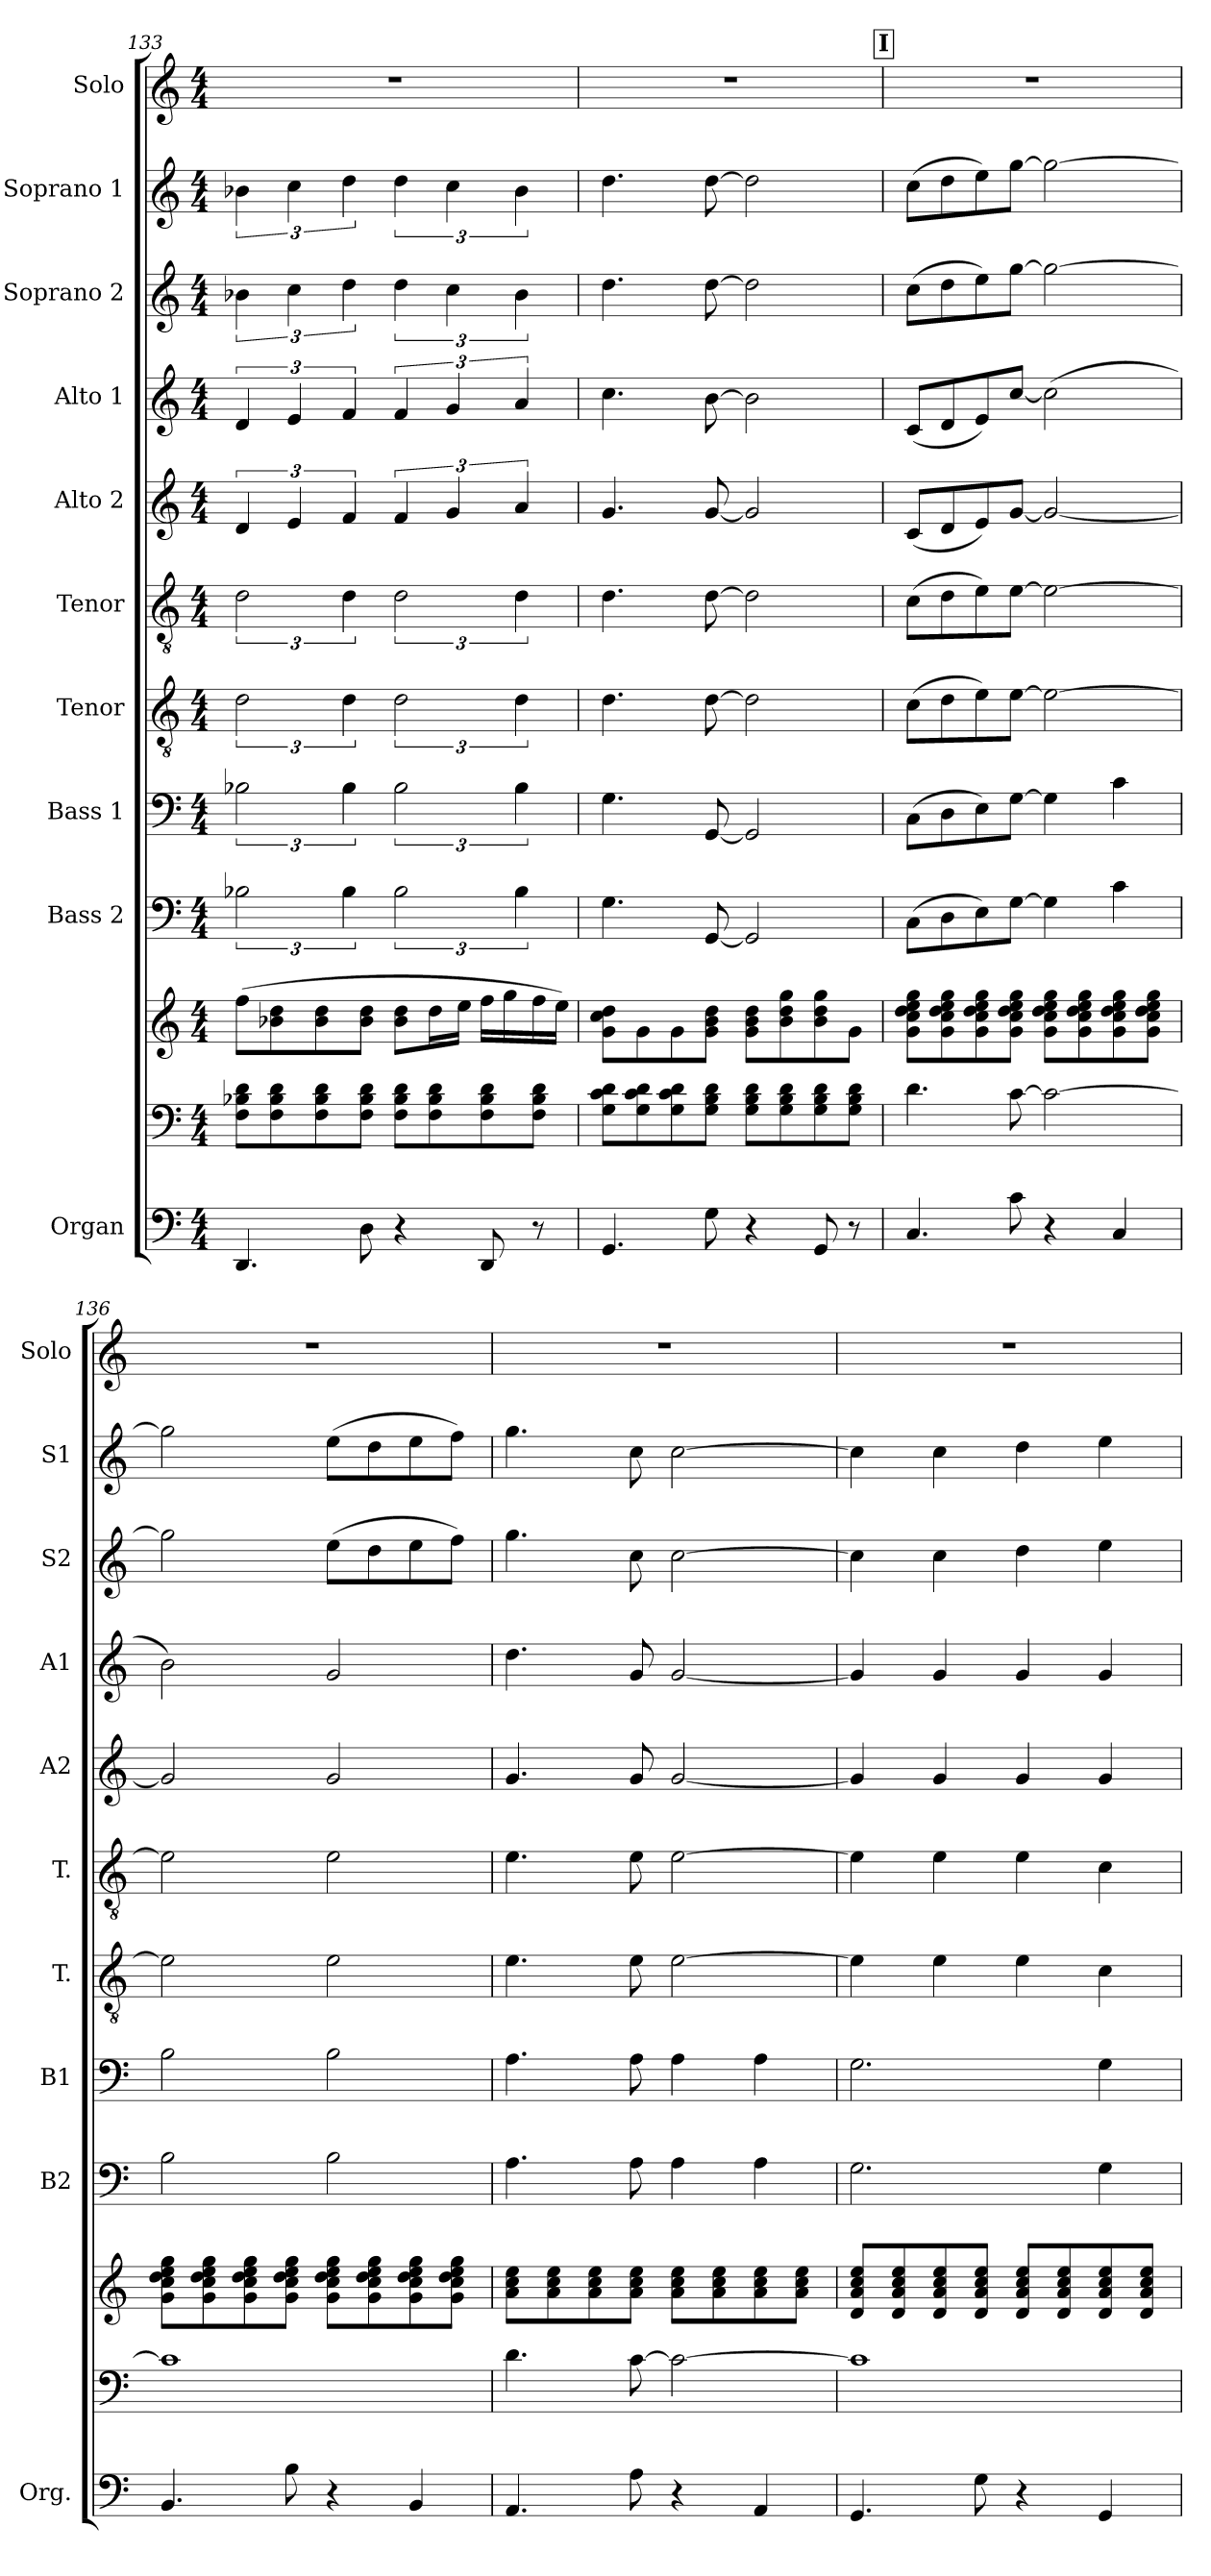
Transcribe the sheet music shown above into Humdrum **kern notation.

**kern	**kern	**kern	**kern	**kern	**kern	**kern	**kern	**kern	**kern	**kern	**kern
*part10	*part10	*part10	*part9	*part8	*part7	*part6	*part5	*part4	*part3	*part2	*part1
*staff12	*staff11	*staff10	*staff9	*staff8	*staff7	*staff6	*staff5	*staff4	*staff3	*staff2	*staff1
*I"Organ	*	*	*I"Bass 2	*I"Bass 1	*I"Tenor	*I"Tenor	*I"Alto 2	*I"Alto 1	*I"Soprano 2	*I"Soprano 1	*I"Solo
*I'Org.	*	*	*I'B2	*I'B1	*I'T.	*I'T.	*I'A2	*I'A1	*I'S2	*I'S1	*I'Solo
*clefF4	*clefF4	*clefG2	*clefF4	*clefF4	*clefGv2	*clefGv2	*clefG2	*clefG2	*clefG2	*clefG2	*clefG2
*k[]	*k[]	*k[]	*k[]	*k[]	*k[]	*k[]	*k[]	*k[]	*k[]	*k[]	*k[]
*M4/4	*M4/4	*M4/4	*M4/4	*M4/4	*M4/4	*M4/4	*M4/4	*M4/4	*M4/4	*M4/4	*M4/4
=133	=133	=133	=133	=133	=133	=133	=133	=133	=133	=133	=133
4.DD/	8F\ 8B-X\ 8d\L	(>8ff\L	3B-X\	3B-X\	3d\	3d\	6d/	6d/	6b-X\	6b-X\	1r
.	8F\ 8B-\ 8d\	8b-X\ 8dd\	.	.	.	.	.	.	.	.	.
.	.	.	.	.	.	.	6e/	6e/	6cc\	6cc\	.
.	8F\ 8B-\ 8d\	8b-\ 8dd\	.	.	.	.	.	.	.	.	.
.	.	.	6B-\	6B-\	6d\	6d\	6f/	6f/	6dd\	6dd\	.
8D\	8F\ 8B-\ 8d\J	8b-\ 8dd\J	.	.	.	.	.	.	.	.	.
4r	8F\ 8B-\ 8d\L	8b-\ 8dd\L	3B-\	3B-\	3d\	3d\	6f/	6f/	6dd\	6dd\	.
.	8F\ 8B-\ 8d\	16dd\L	.	.	.	.	.	.	.	.	.
.	.	.	.	.	.	.	6g/	6g/	6cc\	6cc\	.
.	.	16ee\JJ	.	.	.	.	.	.	.	.	.
8DD/	8F\ 8B-\ 8d\	16ff\LL	.	.	.	.	.	.	.	.	.
.	.	16gg\	.	.	.	.	.	.	.	.	.
.	.	.	6B-\	6B-\	6d\	6d\	6a/	6a/	6b-\	6b-\	.
8r	8F\ 8B-\ 8d\J	16ff\	.	.	.	.	.	.	.	.	.
.	.	16ee\JJ)	.	.	.	.	.	.	.	.	.
=134	=134	=134	=134	=134	=134	=134	=134	=134	=134	=134	=134
4.GG/	8G\ 8c\ 8d\L	8g\ 8cc\ 8dd\L	4.G\	4.G\	4.d\	4.d\	4.g/	4.cc\	4.dd\	4.dd\	1r
.	8G\ 8c\ 8d\	8g\	.	.	.	.	.	.	.	.	.
.	8G\ 8c\ 8d\	8g\	.	.	.	.	.	.	.	.	.
8G\	8G\ 8B\ 8d\J	8g\ 8b\ 8dd\J	[8GG/	[8GG/	[8d\	[8d\	[8g/	[8b\	[8dd\	[8dd\	.
4r	8G\ 8B\ 8d\L	8g\ 8b\ 8dd\L	2GG/]	2GG/]	2d\]	2d\]	2g/]	2b\]	2dd\]	2dd\]	.
.	8G\ 8B\ 8d\	8b\ 8dd\ 8gg\	.	.	.	.	.	.	.	.	.
8GG/	8G\ 8B\ 8d\	8b\ 8dd\ 8gg\	.	.	.	.	.	.	.	.	.
8r	8G\ 8B\ 8d\J	8g\J	.	.	.	.	.	.	.	.	.
!!LO:REH:place=s1:a:B:fs=14:t=I
=135	=135	=135	=135	=135	=135	=135	=135	=135	=135	=135	=135
4.C/	4.d\	8g\ 8cc\ 8dd\ 8ee\ 8gg\L	(>8C\L	(>8C\L	(>8c\L	(>8c\L	(<8c/L	(<8c/L	(>8cc\L	(>8cc\L	1r
.	.	8g\ 8cc\ 8dd\ 8ee\ 8gg\	8D\	8D\	8d\	8d\	8d/	8d/	8dd\	8dd\	.
.	.	8g\ 8cc\ 8dd\ 8ee\ 8gg\	8E\)	8E\)	8e\)	8e\)	8e/)	8e/)	8ee\)	8ee\)	.
8c\	[8c\	8g\ 8cc\ 8dd\ 8ee\ 8gg\J	[8G\J	[8G\J	[8e\J	[8e\J	[8g/J	[8cc/J	[8gg\J	[8gg\J	.
4r	2c\_	8g\ 8cc\ 8dd\ 8ee\ 8gg\L	4G\]	4G\]	2e\_	2e\_	2g/_	(>2cc\]	2gg\_	2gg\_	.
.	.	8g\ 8cc\ 8dd\ 8ee\ 8gg\	.	.	.	.	.	.	.	.	.
4C/	.	8g\ 8cc\ 8dd\ 8ee\ 8gg\	4c\	4c\	.	.	.	.	.	.	.
.	.	8g\ 8cc\ 8dd\ 8ee\ 8gg\J	.	.	.	.	.	.	.	.	.
=136	=136	=136	=136	=136	=136	=136	=136	=136	=136	=136	=136
4.BB/	1c]	8g\ 8cc\ 8dd\ 8ee\ 8gg\L	2B\	2B\	2e\]	2e\]	2g/]	2b\)	2gg\]	2gg\]	1r
.	.	8g\ 8cc\ 8dd\ 8ee\ 8gg\	.	.	.	.	.	.	.	.	.
.	.	8g\ 8cc\ 8dd\ 8ee\ 8gg\	.	.	.	.	.	.	.	.	.
8B\	.	8g\ 8cc\ 8dd\ 8ee\ 8gg\J	.	.	.	.	.	.	.	.	.
4r	.	8g\ 8cc\ 8dd\ 8ee\ 8gg\L	2B\	2B\	2e\	2e\	2g/	2g/	(>8ee\L	(>8ee\L	.
.	.	8g\ 8cc\ 8dd\ 8ee\ 8gg\	.	.	.	.	.	.	8dd\	8dd\	.
4BB/	.	8g\ 8cc\ 8dd\ 8ee\ 8gg\	.	.	.	.	.	.	8ee\	8ee\	.
.	.	8g\ 8cc\ 8dd\ 8ee\ 8gg\J	.	.	.	.	.	.	8ff\J)	8ff\J)	.
=137	=137	=137	=137	=137	=137	=137	=137	=137	=137	=137	=137
4.AA/	4.d\	8a\ 8cc\ 8ee\L	4.A\	4.A\	4.e\	4.e\	4.g/	4.dd\	4.gg\	4.gg\	1r
.	.	8a\ 8cc\ 8ee\	.	.	.	.	.	.	.	.	.
.	.	8a\ 8cc\ 8ee\	.	.	.	.	.	.	.	.	.
8A\	[8c\	8a\ 8cc\ 8ee\J	8A\	8A\	8e\	8e\	8g/	8g/	8cc\	8cc\	.
4r	2c\_	8a\ 8cc\ 8ee\L	4A\	4A\	[2e\	[2e\	[2g/	[2g/	[2cc\	[2cc\	.
.	.	8a\ 8cc\ 8ee\	.	.	.	.	.	.	.	.	.
4AA/	.	8a\ 8cc\ 8ee\	4A\	4A\	.	.	.	.	.	.	.
.	.	8a\ 8cc\ 8ee\J	.	.	.	.	.	.	.	.	.
=138	=138	=138	=138	=138	=138	=138	=138	=138	=138	=138	=138
4.GG/	1c]	8d/ 8a/ 8cc/ 8ee/L	2.G\	2.G\	4e\]	4e\]	4g/]	4g/]	4cc\]	4cc\]	1r
.	.	8d/ 8a/ 8cc/ 8ee/	.	.	.	.	.	.	.	.	.
.	.	8d/ 8a/ 8cc/ 8ee/	.	.	4e\	4e\	4g/	4g/	4cc\	4cc\	.
8G\	.	8d/ 8a/ 8cc/ 8ee/J	.	.	.	.	.	.	.	.	.
4r	.	8d/ 8a/ 8cc/ 8ee/L	.	.	4e\	4e\	4g/	4g/	4dd\	4dd\	.
.	.	8d/ 8a/ 8cc/ 8ee/	.	.	.	.	.	.	.	.	.
4GG/	.	8d/ 8a/ 8cc/ 8ee/	4G\	4G\	4c\	4c\	4g/	4g/	4ee\	4ee\	.
.	.	8d/ 8a/ 8cc/ 8ee/J	.	.	.	.	.	.	.	.	.
=	=	=	=	=	=	=	=	=	=	=	=
*-	*-	*-	*-	*-	*-	*-	*-	*-	*-	*-	*-
